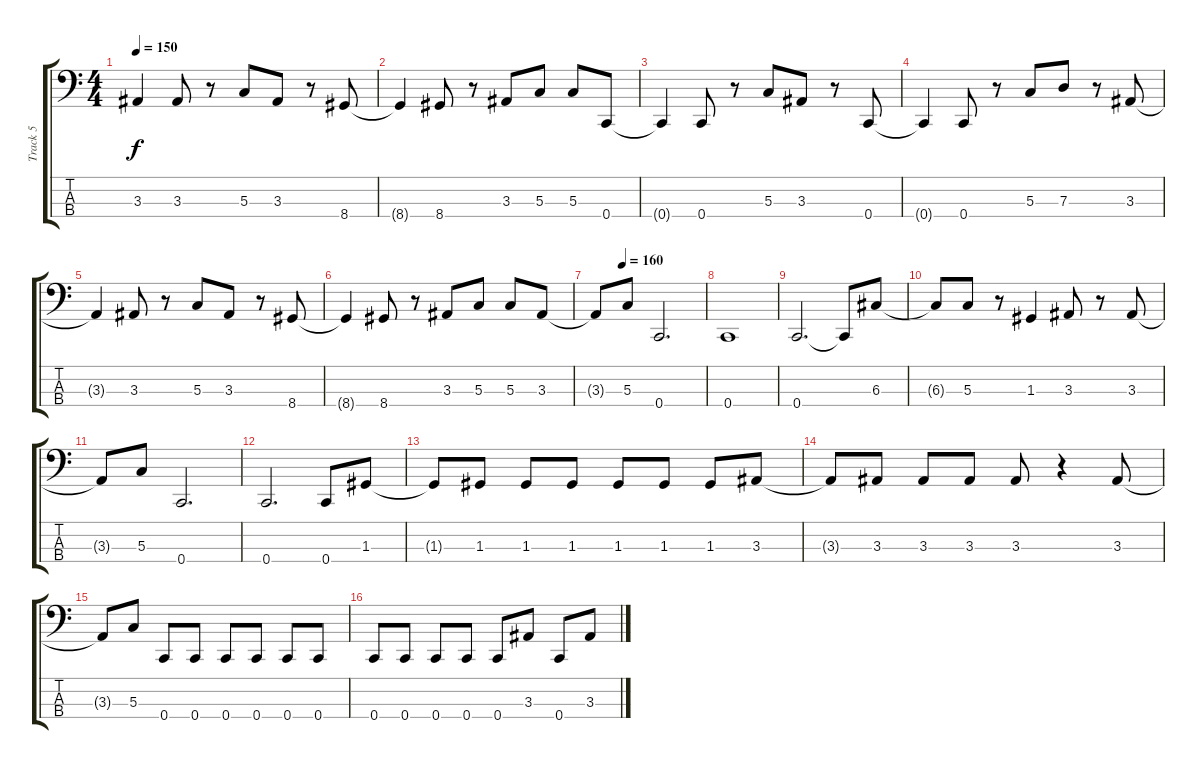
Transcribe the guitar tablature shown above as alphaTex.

\track ("Track 5" "Track 5") {instrument electricbasspick}
\staff {score tabs}
\tuning (F2 C2 G1 C1) {hide}
\ts (4 4)
\tempo 150
\clef f4
\ks c
3.3{t}.4{dy f} 3.3.8 r.8 5.3.8 3.3.8 r.8 8.4.8 |
8.4{t}.4 8.4.8 r.8 3.3.8 5.3.8 5.3.8 0.4.8 |
0.4{t}.4 0.4.8 r.8 5.3.8 3.3.8 r.8 0.4.8 |
0.4{t}.4 0.4.8 r.8 5.3.8 7.3.8 r.8 3.3.8 |
3.3{t}.4 3.3.8 r.8 5.3.8 3.3.8 r.8 8.4.8 |
8.4{t}.4 8.4.8 r.8 3.3.8 5.3.8 5.3.8 3.3.8 |
\tempo (160 0.25)
3.3{t}.8 5.3.8 0.4.2{d} |
0.4.1 |
0.4.2{d} 0.4{t}.8 6.3.8 |
6.3{t}.8 5.3.8 r.8 1.3.4 3.3.8 r.8 3.3.8 |
3.3{t}.8 5.3.8 0.4.2{d} |
0.4.2{d} 0.4.8 1.3.8 |
1.3{t}.8 1.3.8 1.3.8 1.3.8 1.3.8 1.3.8 1.3.8 3.3.8 |
3.3{t}.8 3.3.8 3.3.8 3.3.8 3.3.8 r.4 3.3.8 |
3.3{t}.8 5.3.8 0.4.8 0.4.8 0.4.8 0.4.8 0.4.8 0.4.8 |
0.4.8 0.4.8 0.4.8 0.4.8 0.4.8 3.3.8 0.4.8 3.3.8
